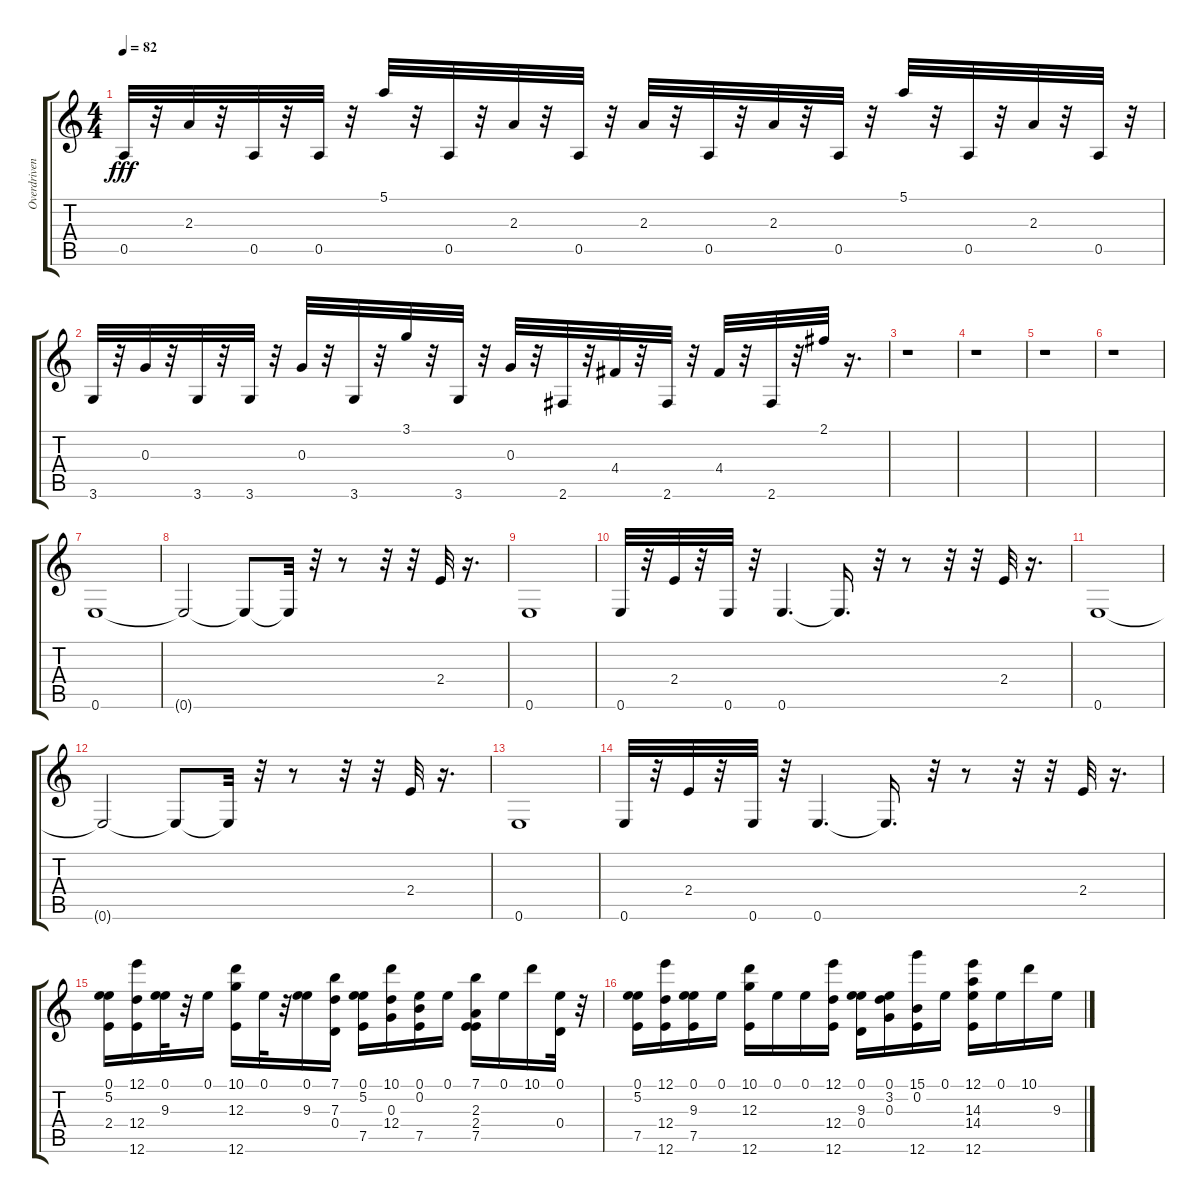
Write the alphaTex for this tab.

\track ("Overdriven Guitar" "Overdriven") {instrument distortionguitar}
\staff {score tabs}
\tuning (E4 B3 G3 D3 A2 E2) {hide}
\ts (4 4)
\tempo 82
\clef g2
\ks c
0.5.32{dy fff} r.32 2.3.32 r.32 0.5.32 r.32 0.5.32 r.32 5.1.32 r.32 0.5.32 r.32 2.3.32 r.32 0.5.32 r.32 2.3.32 r.32 0.5.32 r.32 2.3.32 r.32 0.5.32 r.32 5.1.32 r.32 0.5.32 r.32 2.3.32 r.32 0.5.32 r.32 |
3.6.32 r.32 0.3.32 r.32 3.6.32 r.32 3.6.32 r.32 0.3.32 r.32 3.6.32 r.32 3.1.32 r.32 3.6.32 r.32 0.3.32 r.32 2.6.32 r.32 4.4.32 r.32 2.6.32 r.32 4.4.32 r.32 2.6.32 r.32 2.1.32 r.16{d} |
r.1 |
r.1 |
r.1 |
r.1 |
0.6.1 |
0.6{t}.2 0.6{t}.8 0.6{t}.32 r.32 r.8 r.32 r.32 2.4.32 r.16{d} |
0.6.1 |
0.6.32 r.32 2.4.32 r.32 0.6.32 r.32 0.6.4{d} 0.6{t}.16{d} r.32 r.8 r.32 r.32 2.4.32 r.16{d} |
0.6.1 |
0.6{t}.2 0.6{t}.8 0.6{t}.32 r.32 r.8 r.32 r.32 2.4.32 r.16{d} |
0.6.1 |
0.6.32 r.32 2.4.32 r.32 0.6.32 r.32 0.6.4{d} 0.6{t}.16{d} r.32 r.8 r.32 r.32 2.4.32 r.16{d} |
(0.1 5.2 2.4).16 (12.1 12.4 12.6).16 (0.1 9.3).32 r.32 0.1.16 (10.1 12.3 12.6).16 0.1.32 r.32 (0.1 9.3).16 (7.1 7.3 0.4).16 (0.1 5.2 7.5).16 (10.1 0.3 12.4).16 (0.1 0.2 7.5).16 0.1.16 (7.1 2.3 2.4 7.5).16 0.1.16 10.1.16 (0.1 0.4).32 r.32 |
(0.1 5.2 7.5).16 (12.1 12.4 12.6).16 (0.1 9.3 7.5).16 0.1.16 (10.1 12.3 12.6).16 0.1.16 0.1.16 (12.1 12.4 12.6).16 (0.1 9.3 0.4).16 (0.1 3.2 0.3).16 (15.1 0.2 12.6).16 0.1.16 (12.1 14.3 14.4 12.6).16 0.1.16 10.1.16 9.3.16
